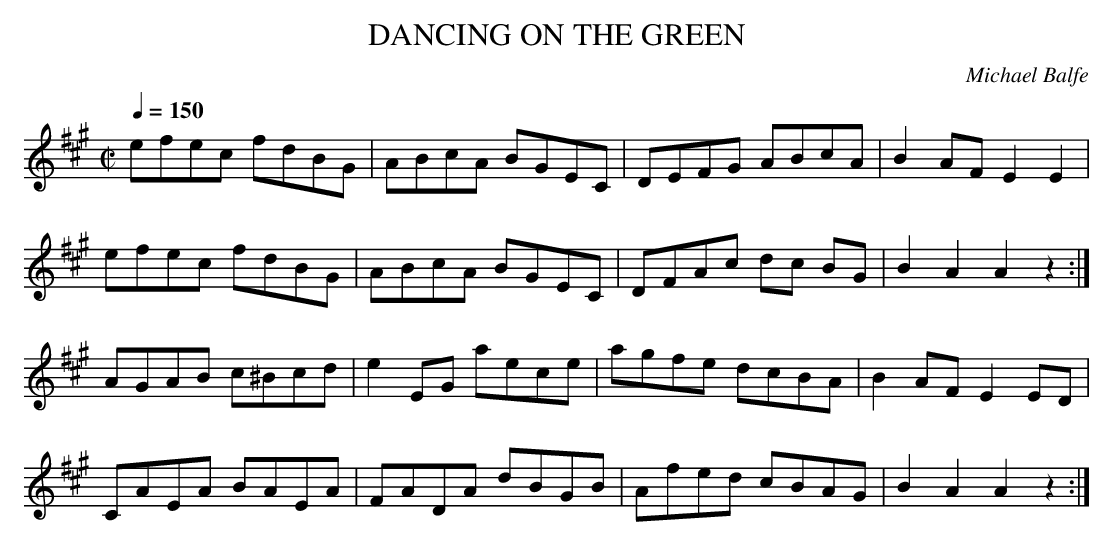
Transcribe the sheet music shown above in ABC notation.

X:1
T:DANCING ON THE GREEN
C:Michael Balfe
Q:1/4=150
L:1/8 % dotted rhythm
M:C|
K:A
efec fdBG|ABcA BGEC|DEFG ABcA|B2 AF E2E2|
efec fdBG|ABcA BGEC|DFAc dc BG|B2A2 A2z2:|
AGAB c^Bcd|e2 EG aece|agfe dcBA|B2 AF E2ED|
CAEA BAEA|FADA dBGB|Afed cBAG|B2A2 A2z2:|
